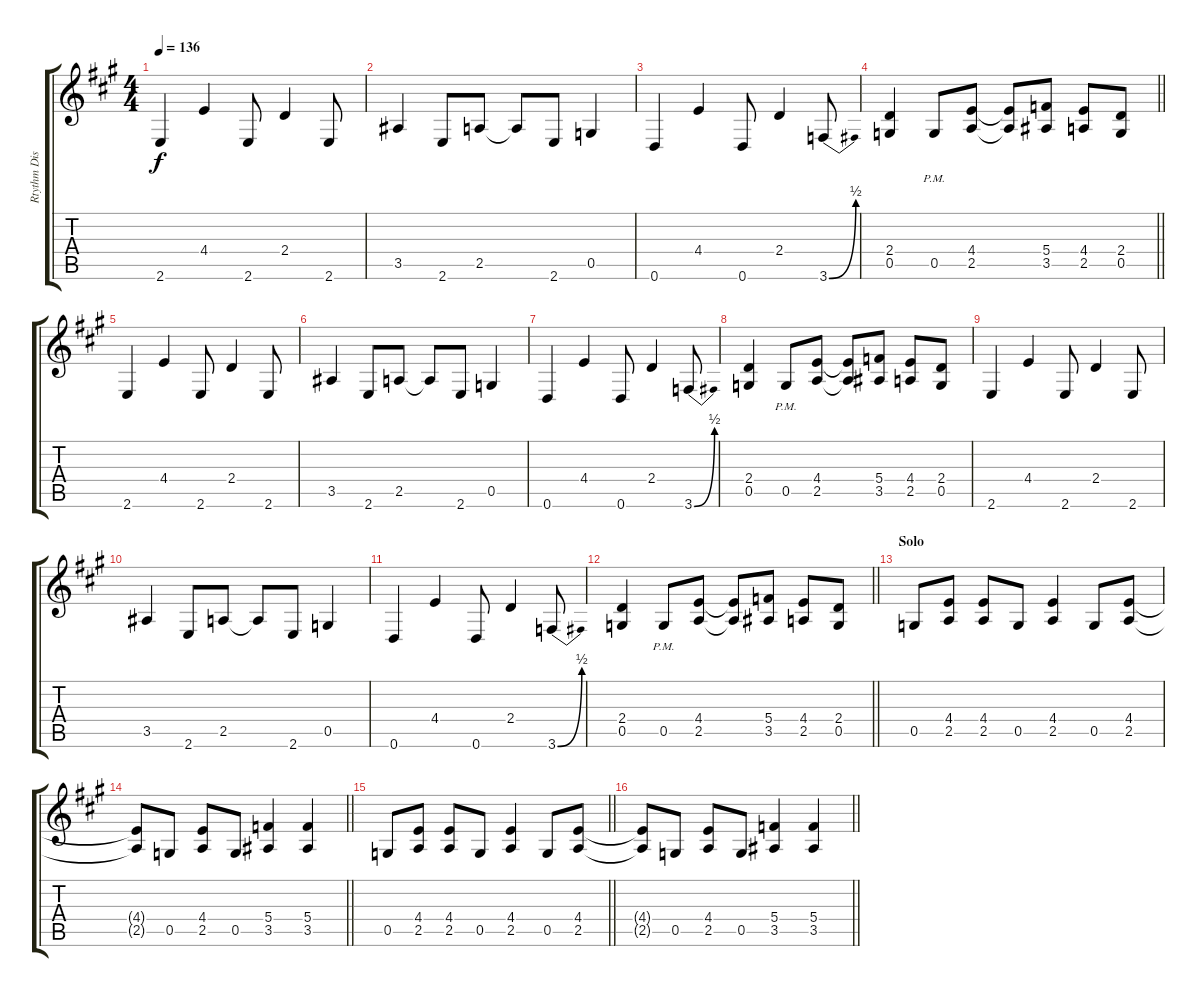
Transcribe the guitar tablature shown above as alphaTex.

\track ("Rtythm Distortion" "Rtythm Dis") {instrument distortionguitar}
\staff {score tabs}
\tuning (D4 A3 F3 C3 G2 D2) {hide}
\ts (4 4)
\tempo 136
\clef g2
\ks a
2.6.4{dy f} 4.4.4 2.6.8 2.4.4 2.6.8 |
3.5.4 2.6.8 2.5.8 2.5{t}.8 2.6.8 0.5.4 |
0.6.4 4.4.4 0.6.8 2.4.4 3.6{be (bend 0 0 60 2)}.8 |
\barLineRight lightlight
(2.4 0.5).4 0.5{pm}.8 (4.4 2.5).8 (4.4{t} 2.5{t}).8 (5.4 3.5).8 (4.4 2.5).8 (2.4 0.5).8 |
2.6.4 4.4.4 2.6.8 2.4.4 2.6.8 |
3.5.4 2.6.8 2.5.8 2.5{t}.8 2.6.8 0.5.4 |
0.6.4 4.4.4 0.6.8 2.4.4 3.6{be (bend 0 0 60 2)}.8 |
(2.4 0.5).4 0.5{pm}.8 (4.4 2.5).8 (4.4{t} 2.5{t}).8 (5.4 3.5).8 (4.4 2.5).8 (2.4 0.5).8 |
2.6.4 4.4.4 2.6.8 2.4.4 2.6.8 |
3.5.4 2.6.8 2.5.8 2.5{t}.8 2.6.8 0.5.4 |
0.6.4 4.4.4 0.6.8 2.4.4 3.6{be (bend 0 0 60 2)}.8 |
\barLineRight lightlight
(2.4 0.5).4 0.5{pm}.8 (4.4 2.5).8 (4.4{t} 2.5{t}).8 (5.4 3.5).8 (4.4 2.5).8 (2.4 0.5).8 |
\section ("" "Solo")
0.5.8 (4.4 2.5).8 (4.4 2.5).8 0.5.8 (4.4 2.5).4 0.5.8 (4.4 2.5).8 |
\barLineRight lightlight
(4.4{t} 2.5{t}).8 0.5.8 (4.4 2.5).8 0.5.8 (5.4 3.5).4 (5.4 3.5).4 |
\barLineRight lightlight
0.5.8 (4.4 2.5).8 (4.4 2.5).8 0.5.8 (4.4 2.5).4 0.5.8 (4.4 2.5).8 |
\barLineRight lightlight
(4.4{t} 2.5{t}).8 0.5.8 (4.4 2.5).8 0.5.8 (5.4 3.5).4 (5.4 3.5).4
